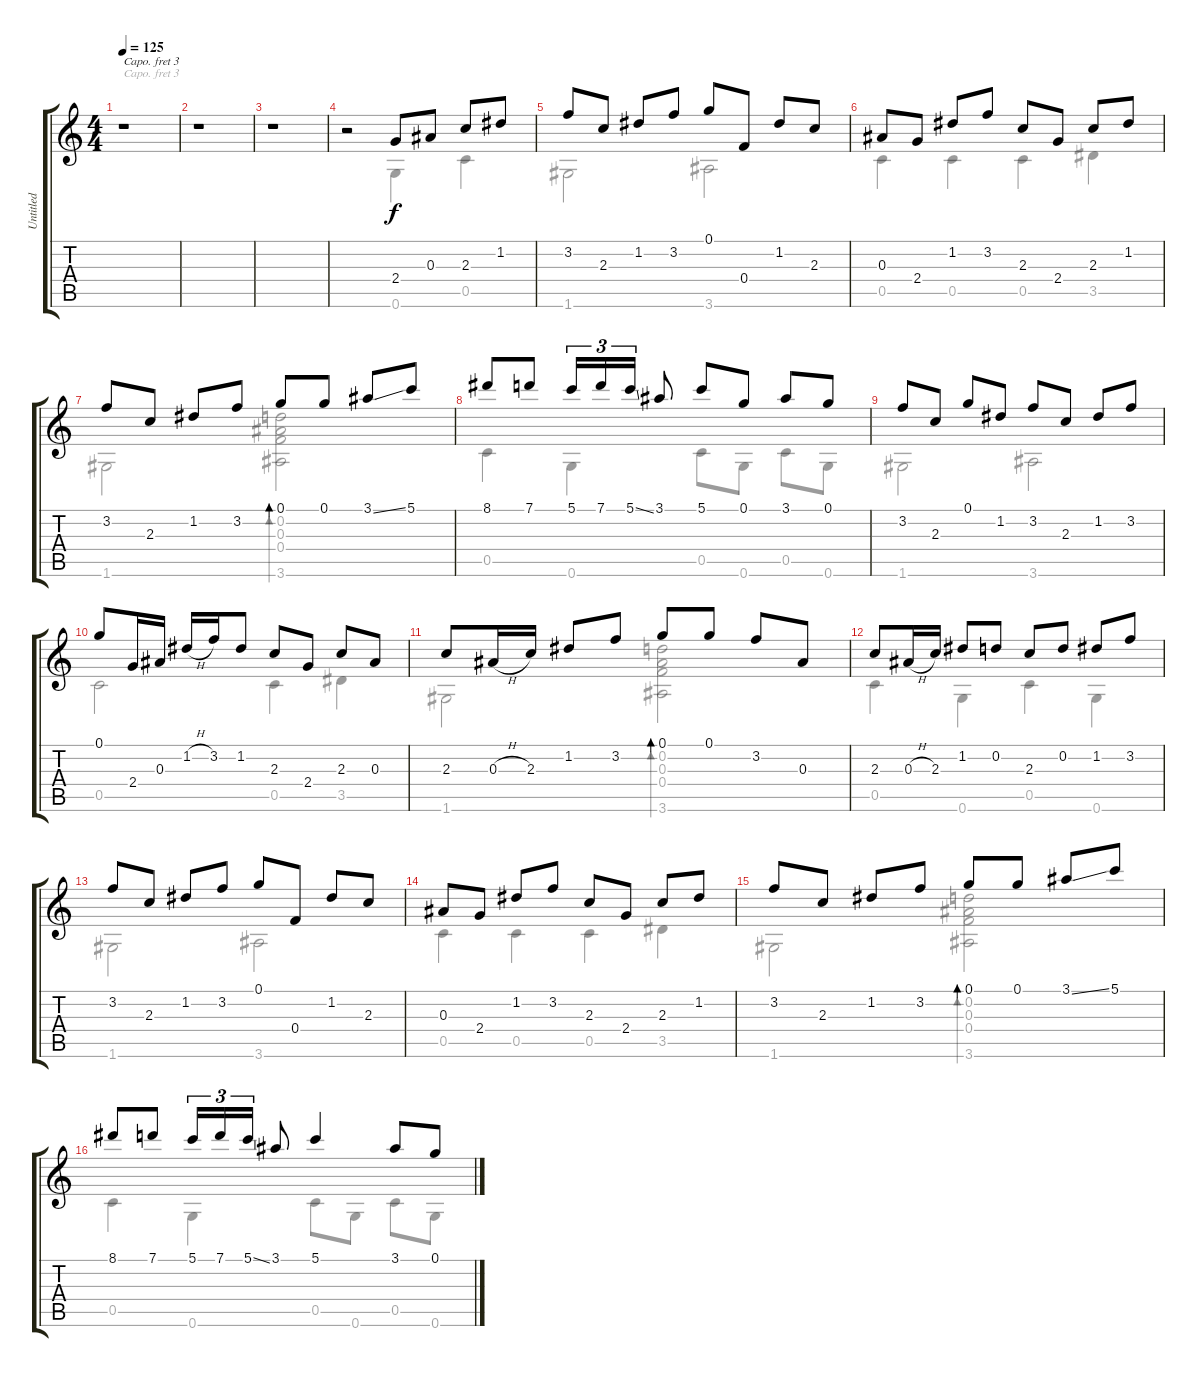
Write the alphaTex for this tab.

\track ("Untitled" "Untitled") {instrument acousticguitarnylon}
\staff {score tabs}
\capo 3
\tuning (E4 B3 G3 D3 A2 E2) {hide}
\voice
\ts (4 4)
\tempo 125
\clef g2
\ks c
r.1{dy f instrument acousticguitarnylon} |
r.1 |
r.1 |
r.2 2.4.8 0.3.8 2.3.8 1.2.8 |
3.2.8 2.3.8 1.2.8 3.2.8 0.1.8 0.4.8 1.2.8 2.3.8 |
0.3.8 2.4.8 1.2.8 3.2.8 2.3.8 2.4.8 2.3.8 1.2.8 |
3.2.8 2.3.8 1.2.8 3.2.8 0.1.8{bd 30} 0.1.8 3.1{ss}.8 5.1.8 |
8.1.8 7.1.8 5.1.16{tu (3 2)} 7.1.16{tu (3 2)} 5.1{ss}.16{tu (3 2)} 3.1.8 5.1.8 0.1.8 3.1.8 0.1.8 |
3.2.8 2.3.8 0.1.8 1.2.8 3.2.8 2.3.8 1.2.8 3.2.8 |
0.1.8 2.4.16 0.3.16 1.2{h}.16 3.2.16 1.2.8 2.3.8 2.4.8 2.3.8 0.3.8 |
2.3.8 0.3{h}.16 2.3.16 1.2.8 3.2.8 0.1.8{bd 30} 0.1.8 3.2.8 0.3.8 |
2.3.8 0.3{h}.16 2.3.16 1.2.8 0.2.8 2.3.8 0.2.8 1.2.8 3.2.8 |
3.2.8 2.3.8 1.2.8 3.2.8 0.1.8 0.4.8 1.2.8 2.3.8 |
0.3.8 2.4.8 1.2.8 3.2.8 2.3.8 2.4.8 2.3.8 1.2.8 |
3.2.8 2.3.8 1.2.8 3.2.8 0.1.8{bd 30} 0.1.8 3.1{ss}.8 5.1.8 |
8.1.8 7.1.8 5.1.16{tu (3 2)} 7.1.16{tu (3 2)} 5.1{ss}.16{tu (3 2)} 3.1.8 5.1.4 3.1.8 0.1.8
\voice
\clef g2
\ottava regular
\simile none
\ks c
r.1{dy f} |
r.1 |
r.1 |
r.2 0.6.4 0.5.4 |
1.6.2 3.6.2 |
0.5.4 0.5.4 0.5.4 3.5.4 |
1.6.2 (0.2 0.3 0.4 3.6).2{bd 30} |
0.5.4 0.6.4 0.5.8 0.6.8 0.5.8 0.6.8 |
1.6.2 3.6.2 |
0.5.2 0.5.4 3.5.4 |
1.6.2 (0.2 0.3 0.4 3.6).2{bd 30} |
0.5.4 0.6.4 0.5.4 0.6.4 |
1.6.2 3.6.2 |
0.5.4 0.5.4 0.5.4 3.5.4 |
1.6.2 (0.2 0.3 0.4 3.6).2{bd 30} |
0.5.4 0.6.4 0.5.8 0.6.8 0.5.8 0.6.8
